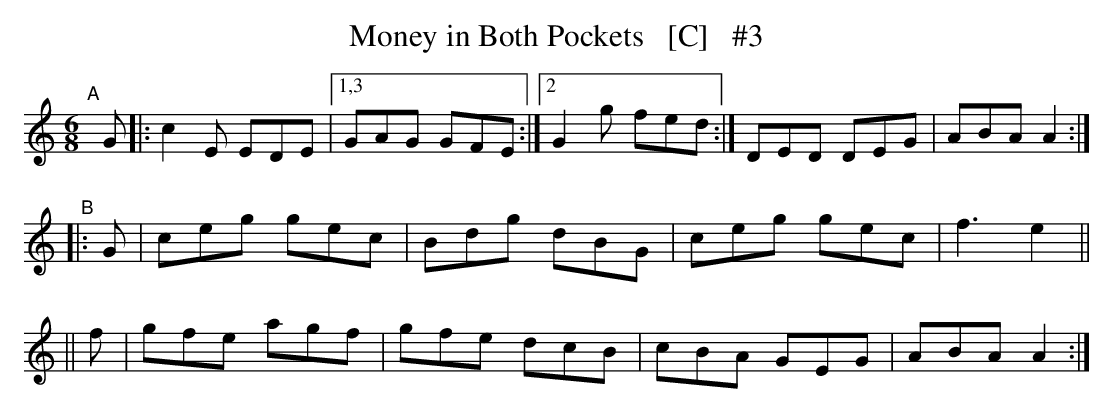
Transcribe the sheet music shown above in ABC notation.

X:1
T: Money in Both Pockets   [C]   #3
M: 6/8
L: 1/8
K: C	% ending on Am
"^A"[|]G \
|: c2E EDE |[1,3 GAG GFE :|[2 G2g fed :| DED DEG | ABA A2 :|
"^B"\
|: G | ceg gec | Bdg dBG | ceg gec | f3  e2 ||
|| f | gfe agf | gfe dcB | cBA GEG | ABA A2 :|
